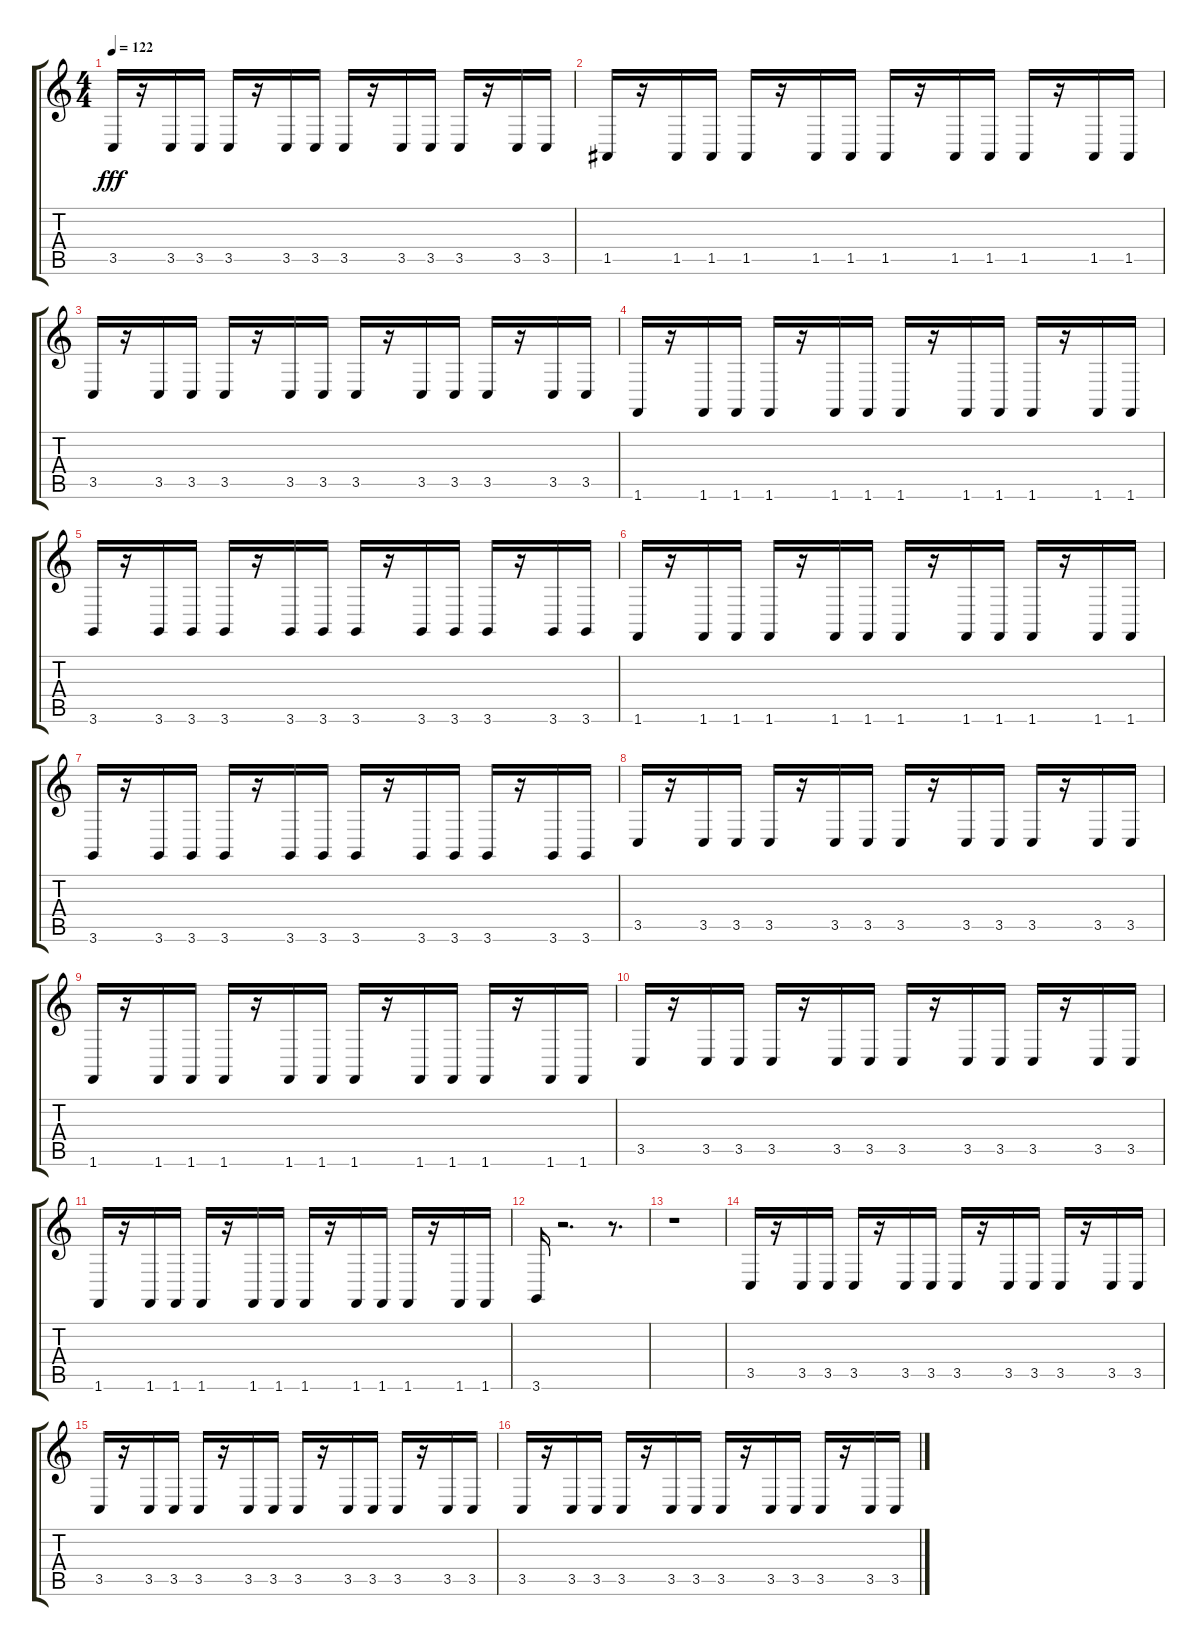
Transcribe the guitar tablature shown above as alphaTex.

\track "" {instrument frenchhorn}
\staff {score tabs}
\tuning (E4 B3 G3 D3 A2 E2) {hide}
\ts (4 4)
\tempo 122
\clef g2
\ks c
3.5.16{dy fff} r.16 3.5.16 3.5.16 3.5.16 r.16 3.5.16 3.5.16 3.5.16 r.16 3.5.16 3.5.16 3.5.16 r.16 3.5.16 3.5.16 |
1.5.16 r.16 1.5.16 1.5.16 1.5.16 r.16 1.5.16 1.5.16 1.5.16 r.16 1.5.16 1.5.16 1.5.16 r.16 1.5.16 1.5.16 |
3.5.16 r.16 3.5.16 3.5.16 3.5.16 r.16 3.5.16 3.5.16 3.5.16 r.16 3.5.16 3.5.16 3.5.16 r.16 3.5.16 3.5.16 |
1.6.16 r.16 1.6.16 1.6.16 1.6.16 r.16 1.6.16 1.6.16 1.6.16 r.16 1.6.16 1.6.16 1.6.16 r.16 1.6.16 1.6.16 |
3.6.16 r.16 3.6.16 3.6.16 3.6.16 r.16 3.6.16 3.6.16 3.6.16 r.16 3.6.16 3.6.16 3.6.16 r.16 3.6.16 3.6.16 |
1.6.16 r.16 1.6.16 1.6.16 1.6.16 r.16 1.6.16 1.6.16 1.6.16 r.16 1.6.16 1.6.16 1.6.16 r.16 1.6.16 1.6.16 |
3.6.16 r.16 3.6.16 3.6.16 3.6.16 r.16 3.6.16 3.6.16 3.6.16 r.16 3.6.16 3.6.16 3.6.16 r.16 3.6.16 3.6.16 |
3.5.16 r.16 3.5.16 3.5.16 3.5.16 r.16 3.5.16 3.5.16 3.5.16 r.16 3.5.16 3.5.16 3.5.16 r.16 3.5.16 3.5.16 |
1.6.16 r.16 1.6.16 1.6.16 1.6.16 r.16 1.6.16 1.6.16 1.6.16 r.16 1.6.16 1.6.16 1.6.16 r.16 1.6.16 1.6.16 |
3.5.16 r.16 3.5.16 3.5.16 3.5.16 r.16 3.5.16 3.5.16 3.5.16 r.16 3.5.16 3.5.16 3.5.16 r.16 3.5.16 3.5.16 |
1.6.16 r.16 1.6.16 1.6.16 1.6.16 r.16 1.6.16 1.6.16 1.6.16 r.16 1.6.16 1.6.16 1.6.16 r.16 1.6.16 1.6.16 |
3.6.16 r.2{d} r.8{d} |
r.1 |
3.5.16 r.16 3.5.16 3.5.16 3.5.16 r.16 3.5.16 3.5.16 3.5.16 r.16 3.5.16 3.5.16 3.5.16 r.16 3.5.16 3.5.16 |
3.5.16 r.16 3.5.16 3.5.16 3.5.16 r.16 3.5.16 3.5.16 3.5.16 r.16 3.5.16 3.5.16 3.5.16 r.16 3.5.16 3.5.16 |
3.5.16 r.16 3.5.16 3.5.16 3.5.16 r.16 3.5.16 3.5.16 3.5.16 r.16 3.5.16 3.5.16 3.5.16 r.16 3.5.16 3.5.16
